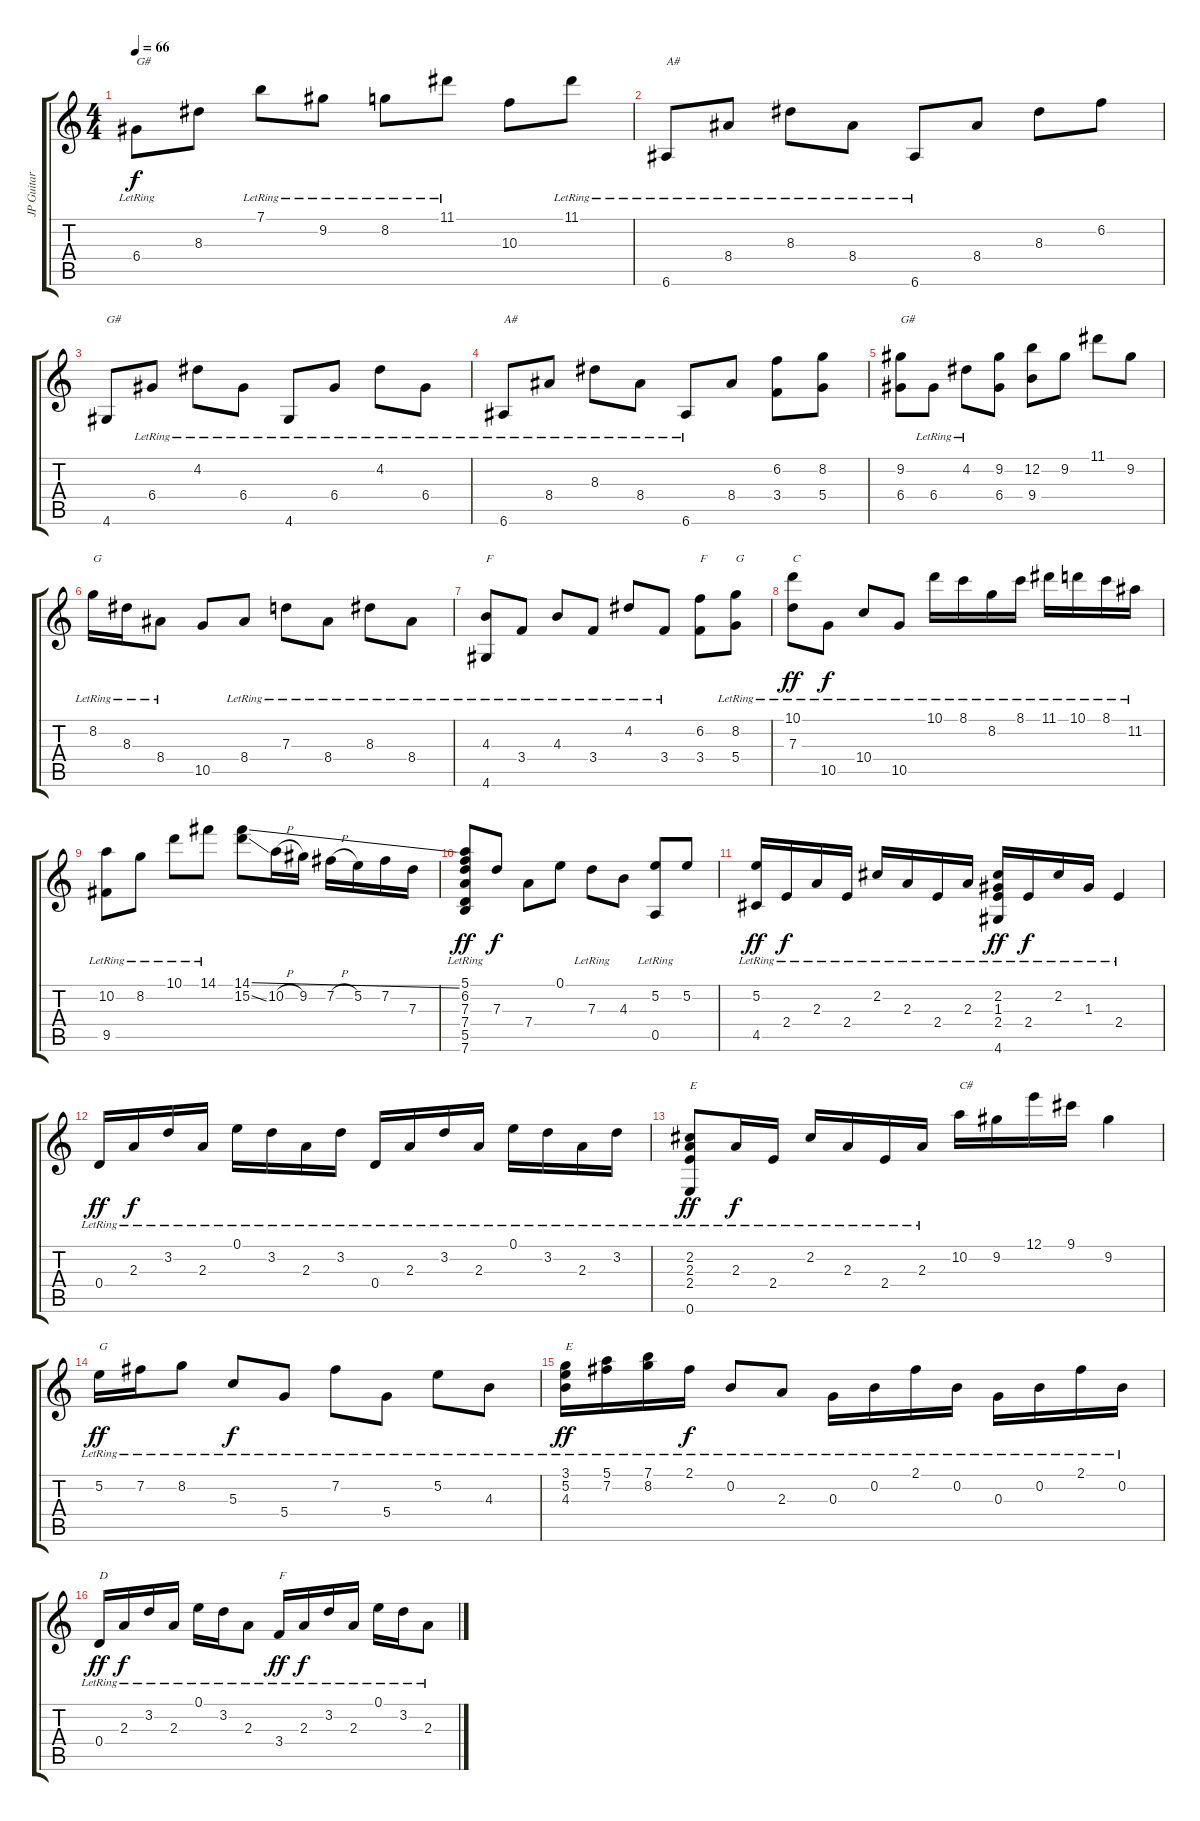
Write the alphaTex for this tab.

\track ("JP Guitar 1" "JP Guitar ") {instrument distortionguitar}
\staff {score tabs}
\tuning (E4 B3 G3 D3 A2 E2) {hide}
\ts (4 4)
\tempo 66
\clef g2
\ks c
6.4{lr}.8{txt "G#" dy f} 8.3.8 7.1{lr}.8 9.2{lr}.8 8.2{lr}.8 11.1{lr}.8 10.3.8 11.1{lr}.8 |
6.6{lr}.8{txt "A#"} 8.4{lr}.8 8.3{lr}.8 8.4{lr}.8 6.6{lr}.8 8.4.8 8.3.8 6.2.8 |
4.6.8{txt "G#"} 6.4{lr}.8 4.2{lr}.8 6.4{lr}.8 4.6{lr}.8 6.4{lr}.8 4.2{lr}.8 6.4{lr}.8 |
6.6{lr}.8{txt "A#"} 8.4{lr}.8 8.3{lr}.8 8.4{lr}.8 6.6{lr}.8 8.4.8 (6.2 3.4).8 (8.2 5.4).8 |
(9.2 6.4).8{txt "G#"} 6.4{lr}.8 4.2{lr}.8 (9.2 6.4).8 (12.2 9.4).8 9.2.8 11.1.8 9.2.8 |
8.2{lr}.16{txt "G"} 8.3{lr}.16 8.4{lr}.8 10.5.8 8.4{lr}.8 7.3{lr}.8 8.4{lr}.8 8.3{lr}.8 8.4{lr}.8 |
(4.3{lr} 4.6{lr}).8{txt "F"} 3.4{lr}.8 4.3{lr}.8 3.4{lr}.8 4.2{lr}.8 3.4{lr}.8 (6.2 3.4).8{txt "F"} (8.2{lr} 5.4{lr}).8{txt "G"} |
(10.1{lr} 7.3{lr}).8{txt "C" dy ff} 10.5{lr}.8{dy f} 10.4{lr}.8 10.5{lr}.8 10.1{lr}.16 8.1{lr}.16 8.2{lr}.16 8.1{lr}.16 11.1{lr}.16 10.1{lr}.16 8.1{lr}.16 11.2{lr}.16 |
(10.2{lr} 9.5{lr}).8 8.2{lr}.8 10.1{lr}.8 14.1{lr}.8 (14.1{ss} 15.2{ss}).8 10.2{h}.16 9.2.16 7.2{h}.16 5.2.16 7.2.16 7.3.16 |
(5.1 6.2{lr} 7.3{lr} 7.4{lr} 5.5{lr} 7.6).8{dy ff} 7.3.8{dy f} 7.4.8 0.1.8 7.3{lr}.8 4.3.8 (5.2{lr} 0.5{lr}).8 5.2.8 |
(5.2 4.5{lr}).16{dy ff} 2.4{lr}.16{dy f} 2.3{lr}.16 2.4{lr}.16 2.2{lr}.16 2.3{lr}.16 2.4{lr}.16 2.3{lr}.16 (2.2{lr} 1.3{lr} 2.4{lr} 4.6{lr}).16{dy ff} 2.4{lr}.16{dy f} 2.2{lr}.16 1.3{lr}.16 2.4{lr}.4 |
0.4{lr}.16{dy ff} 2.3{lr}.16{dy f} 3.2{lr}.16 2.3{lr}.16 0.1{lr}.16 3.2{lr}.16 2.3{lr}.16 3.2{lr}.16 0.4{lr}.16 2.3{lr}.16 3.2{lr}.16 2.3{lr}.16 0.1{lr}.16 3.2{lr}.16 2.3{lr}.16 3.2{lr}.16 |
(2.2{lr} 2.3{lr} 2.4{lr} 0.6{lr}).8{txt "E" dy ff} 2.3{lr}.16{dy f} 2.4{lr}.16 2.2{lr}.16 2.3{lr}.16 2.4{lr}.16 2.3{lr}.16 10.2.16{txt "C#"} 9.2.16 12.1.16 9.1.16 9.2.4 |
5.2{lr}.16{txt "G" dy ff} 7.2{lr}.16 8.2{lr}.8 5.3{lr}.8{dy f} 5.4{lr}.8 7.2{lr}.8 5.4{lr}.8 5.2{lr}.8 4.3{lr}.8 |
(3.1{lr} 5.2{lr} 4.3{lr}).16{txt "E" dy ff} (5.1{lr} 7.2{lr}).16 (7.1{lr} 8.2{lr}).16 2.1{lr}.16{dy f} 0.2{lr}.8 2.3{lr}.8 0.3{lr}.16 0.2{lr}.16 2.1{lr}.16 0.2{lr}.16 0.3{lr}.16 0.2{lr}.16 2.1{lr}.16 0.2{lr}.16 |
0.4{lr}.16{txt "D" dy ff} 2.3{lr}.16{dy f} 3.2{lr}.16 2.3{lr}.16 0.1{lr}.16 3.2{lr}.16 2.3{lr}.8 3.4{lr}.16{txt "F" dy ff} 2.3{lr}.16{dy f} 3.2{lr}.16 2.3{lr}.16 0.1{lr}.16 3.2{lr}.16 2.3{lr}.8
